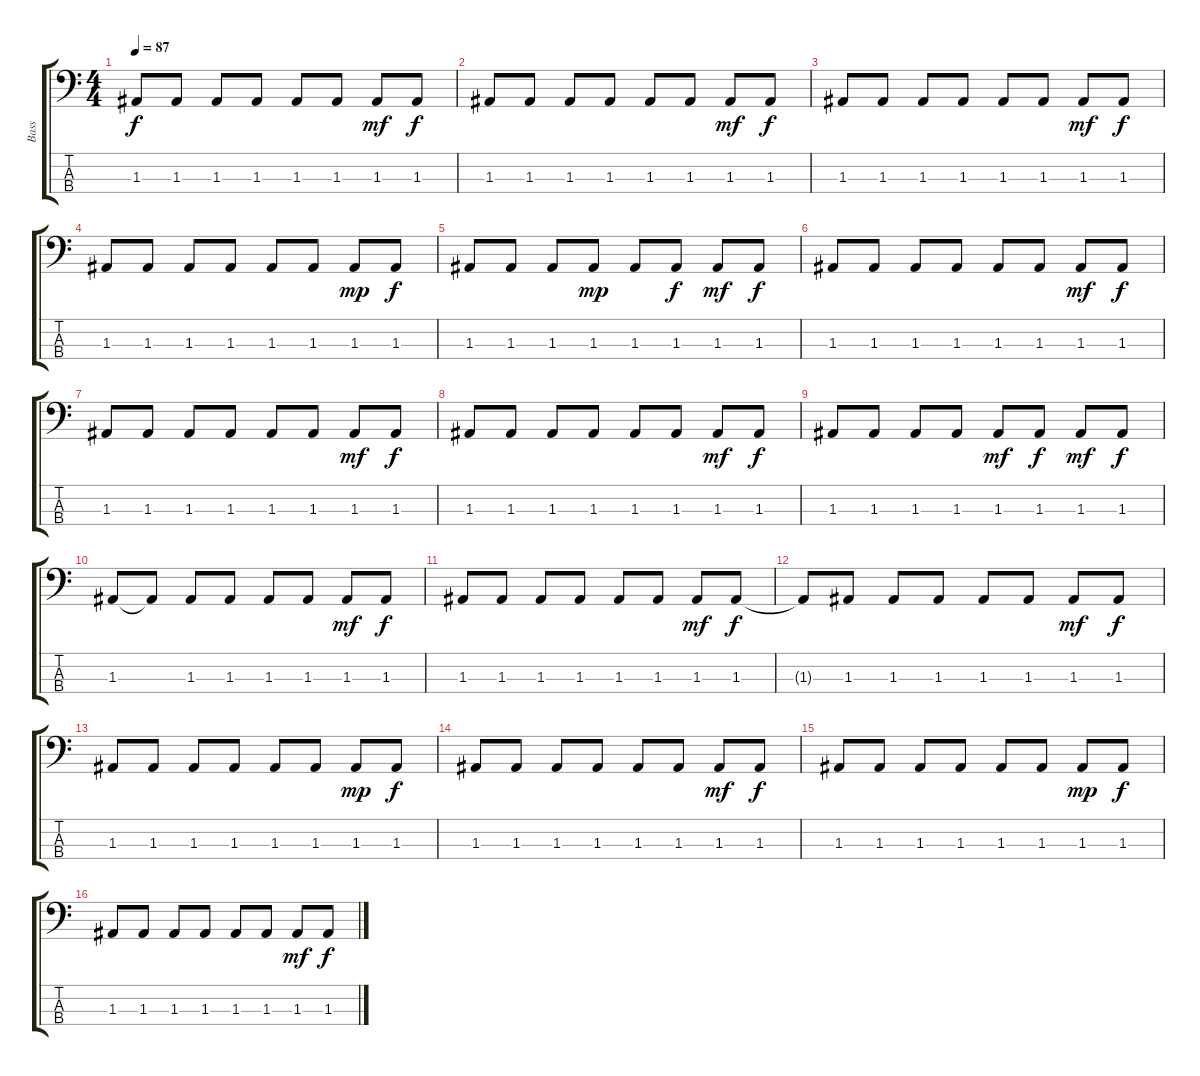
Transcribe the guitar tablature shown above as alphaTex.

\track ("Bass" "Bass") {instrument electricbassfinger}
\staff {score tabs}
\tuning (G2 D2 A1 E1) {hide}
\ts (4 4)
\tempo 87
\clef f4
\ks c
1.3.8{dy f} 1.3.8 1.3.8 1.3.8 1.3.8 1.3.8 1.3.8{dy mf} 1.3.8{dy f} |
1.3.8 1.3.8 1.3.8 1.3.8 1.3.8 1.3.8 1.3.8{dy mf} 1.3.8{dy f} |
1.3.8 1.3.8 1.3.8 1.3.8 1.3.8 1.3.8 1.3.8{dy mf} 1.3.8{dy f} |
1.3.8 1.3.8 1.3.8 1.3.8 1.3.8 1.3.8 1.3.8{dy mp} 1.3.8{dy f} |
1.3.8 1.3.8 1.3.8 1.3.8{dy mp} 1.3.8 1.3.8{dy f} 1.3.8{dy mf} 1.3.8{dy f} |
1.3.8 1.3.8 1.3.8 1.3.8 1.3.8 1.3.8 1.3.8{dy mf} 1.3.8{dy f} |
1.3.8 1.3.8 1.3.8 1.3.8 1.3.8 1.3.8 1.3.8{dy mf} 1.3.8{dy f} |
1.3.8 1.3.8 1.3.8 1.3.8 1.3.8 1.3.8 1.3.8{dy mf} 1.3.8{dy f} |
1.3.8 1.3.8 1.3.8 1.3.8 1.3.8{dy mf} 1.3.8{dy f} 1.3.8{dy mf} 1.3.8{dy f} |
1.3.8 1.3{t}.8 1.3.8 1.3.8 1.3.8 1.3.8 1.3.8{dy mf} 1.3.8{dy f} |
1.3.8 1.3.8 1.3.8 1.3.8 1.3.8 1.3.8 1.3.8{dy mf} 1.3.8{dy f} |
1.3{t}.8 1.3.8 1.3.8 1.3.8 1.3.8 1.3.8 1.3.8{dy mf} 1.3.8{dy f} |
1.3.8 1.3.8 1.3.8 1.3.8 1.3.8 1.3.8 1.3.8{dy mp} 1.3.8{dy f} |
1.3.8 1.3.8 1.3.8 1.3.8 1.3.8 1.3.8 1.3.8{dy mf} 1.3.8{dy f} |
1.3.8 1.3.8 1.3.8 1.3.8 1.3.8 1.3.8 1.3.8{dy mp} 1.3.8{dy f} |
1.3.8 1.3.8 1.3.8 1.3.8 1.3.8 1.3.8 1.3.8{dy mf} 1.3.8{dy f}
